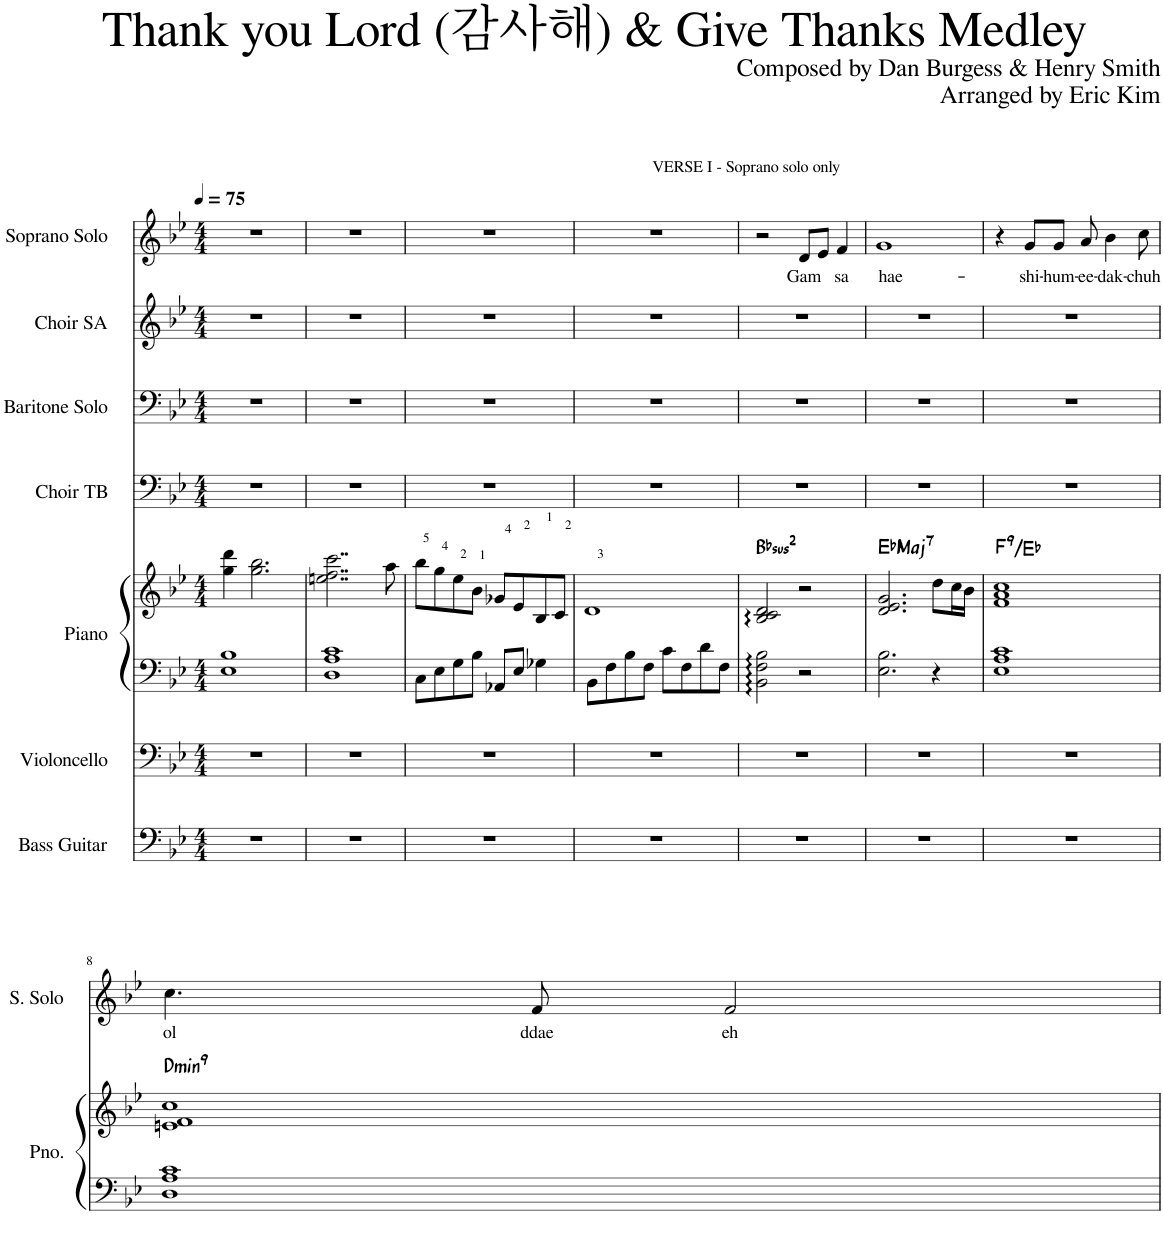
**kern	**kern	**kern	**kern	**harte	**kern	**kern	**kern	**kern	**text
*part7	*part6	*part5	*part5	*part5	*part4	*part3	*part2	*part1	*part1
*staff8	*staff7	*staff6	*staff5	*	*staff4	*staff3	*staff2	*staff1	*staff1
*I"Bass Guitar	*I"Violoncello	*I"Piano	*	*	*I"Choir TB	*I"Baritone Solo	*I"Choir SA	*I"Soprano Solo	*
*I'B. Guit.	*I'Vc.	*I'Pno.	*	*	*I'Ch TB	*I'B. Solo	*I'Ch SA	*I'S. Solo	*
*clefF4	*clefF4	*clefF4	*clefG2	*	*clefF4	*clefF4	*clefG2	*clefG2	*
*Trd7c12	*	*	*	*	*	*Trd4c7	*	*	*
*k[b-e-]	*k[b-e-]	*k[b-e-]	*k[b-e-]	*	*k[b-e-]	*k[b-e-]	*k[b-e-]	*k[b-e-]	*
*M4/4	*M4/4	*M4/4	*M4/4	*	*M4/4	*M4/4	*M4/4	*M4/4	*
*MM75	*MM75	*MM75	*MM75	*	*MM75	*MM75	*MM75	*MM75	*
=1	=1	=1	=1	=1	=1	=1	=1	=1	=1
1r	1r	1E- 1B-	4gg\ 4ddd\	.	1r	1r	1r	1r	.
.	.	.	2.gg\ 2.bb-\	.	.	.	.	.	.
=2	=2	=2	=2	=2	=2	=2	=2	=2	=2
1r	1r	1D 1A 1c	2..een\ 2..ff\ 2..ccc\	.	1r	1r	1r	1r	.
.	.	.	8aa\	.	.	.	.	.	.
=3	=3	=3	=3	=3	=3	=3	=3	=3	=3
1r	1r	8C\L	8bb-\L	.	1r	1r	1r	1r	.
.	.	8E-\	8gg\	.	.	.	.	.	.
.	.	8G\	8ee-\	.	.	.	.	.	.
.	.	8B-\J	8b-\J	.	.	.	.	.	.
.	.	8AA-X/L	8g-X/L	.	.	.	.	.	.
.	.	8E-/J	8e-/	.	.	.	.	.	.
.	.	4G-X\	8B-/	.	.	.	.	.	.
.	.	.	8c/J	.	.	.	.	.	.
=4	=4	=4	=4	=4	=4	=4	=4	=4	=4
1r	1r	8BB-\L	1d	.	1r	1r	1r	1r	.
.	.	8F\	.	.	.	.	.	.	.
.	.	8B-\	.	.	.	.	.	.	.
.	.	8F\J	.	.	.	.	.	.	.
.	.	8c\L	.	.	.	.	.	.	.
.	.	8F\	.	.	.	.	.	.	.
.	.	8d\	.	.	.	.	.	.	.
.	.	8F\J	.	.	.	.	.	.	.
=5	=5	=5	=5	=5	=5	=5	=5	=5	=5
!	!	!	!	!LO:H:kt=2	!	!	!	!	!
1r	1r	2BB-\ 2F\ 2B-\	2B-/ 2c/ 2d/	Bb:(1,2,5)	1r	1r	1r	2r	.
!	!	!	!	!	!	!	!	!LO:TX:a:t=VERSE I - Soprano solo only	!
!	!	!	!	!	!	!	!	!	!LO:LY:b
.	.	2r	2r	.	.	.	.	8d/L	Gam
.	.	.	.	.	.	.	.	8e-/J	.
!	!	!	!	!	!	!	!	!	!LO:LY:b
.	.	.	.	.	.	.	.	4f/	sa
=6	=6	=6	=6	=6	=6	=6	=6	=6	=6
!	!	!	!	!LO:H:kt=Maj7	!	!	!	!	!LO:LY:b
1r	1r	2.E-\ 2.B-\	2.d/ 2.e-/ 2.g/	Eb:maj7	1r	1r	1r	1g	hae-
.	.	4r	8dd\L	.	.	.	.	.	.
.	.	.	16cc\L	.	.	.	.	.	.
.	.	.	16b-\JJ	.	.	.	.	.	.
=7	=7	=7	=7	=7	=7	=7	=7	=7	=7
!	!	!	!	!LO:H:kt=9	!	!	!	!	!
1r	1r	1E- 1A 1c	1f 1a 1cc	F:9/b7	1r	1r	1r	4r	.
!	!	!	!	!	!	!	!	!	!LO:LY:b
.	.	.	.	.	.	.	.	8g/L	-shi-
!	!	!	!	!	!	!	!	!	!LO:LY:b
.	.	.	.	.	.	.	.	8g/J	-hum-
!	!	!	!	!	!	!	!	!	!LO:LY:b
.	.	.	.	.	.	.	.	8a/	-ee-
!	!	!	!	!	!	!	!	!	!LO:LY:b
.	.	.	.	.	.	.	.	4b-\	-dak-
!	!	!	!	!	!	!	!	!	!LO:LY:b
.	.	.	.	.	.	.	.	8cc\	-chuh
!!LO:LB:g=z
=8	=8	=8	=8	=8	=8	=8	=8	=8	=8
!	!	!	!	!LO:H:kt=min9	!	!	!	!	!LO:LY:b
1r	1r	1D 1A 1c	1en 1f 1cc	D:min9	1r	1r	1r	4.cc\	ol
!	!	!	!	!	!	!	!	!	!LO:LY:b
.	.	.	.	.	.	.	.	8f/	ddae
!	!	!	!	!	!	!	!	!	!LO:LY:b
.	.	.	.	.	.	.	.	2f/	eh
=	=	=	=	=	=	=	=	=	=
*-	*-	*-	*-	*-	*-	*-	*-	*-	*-
